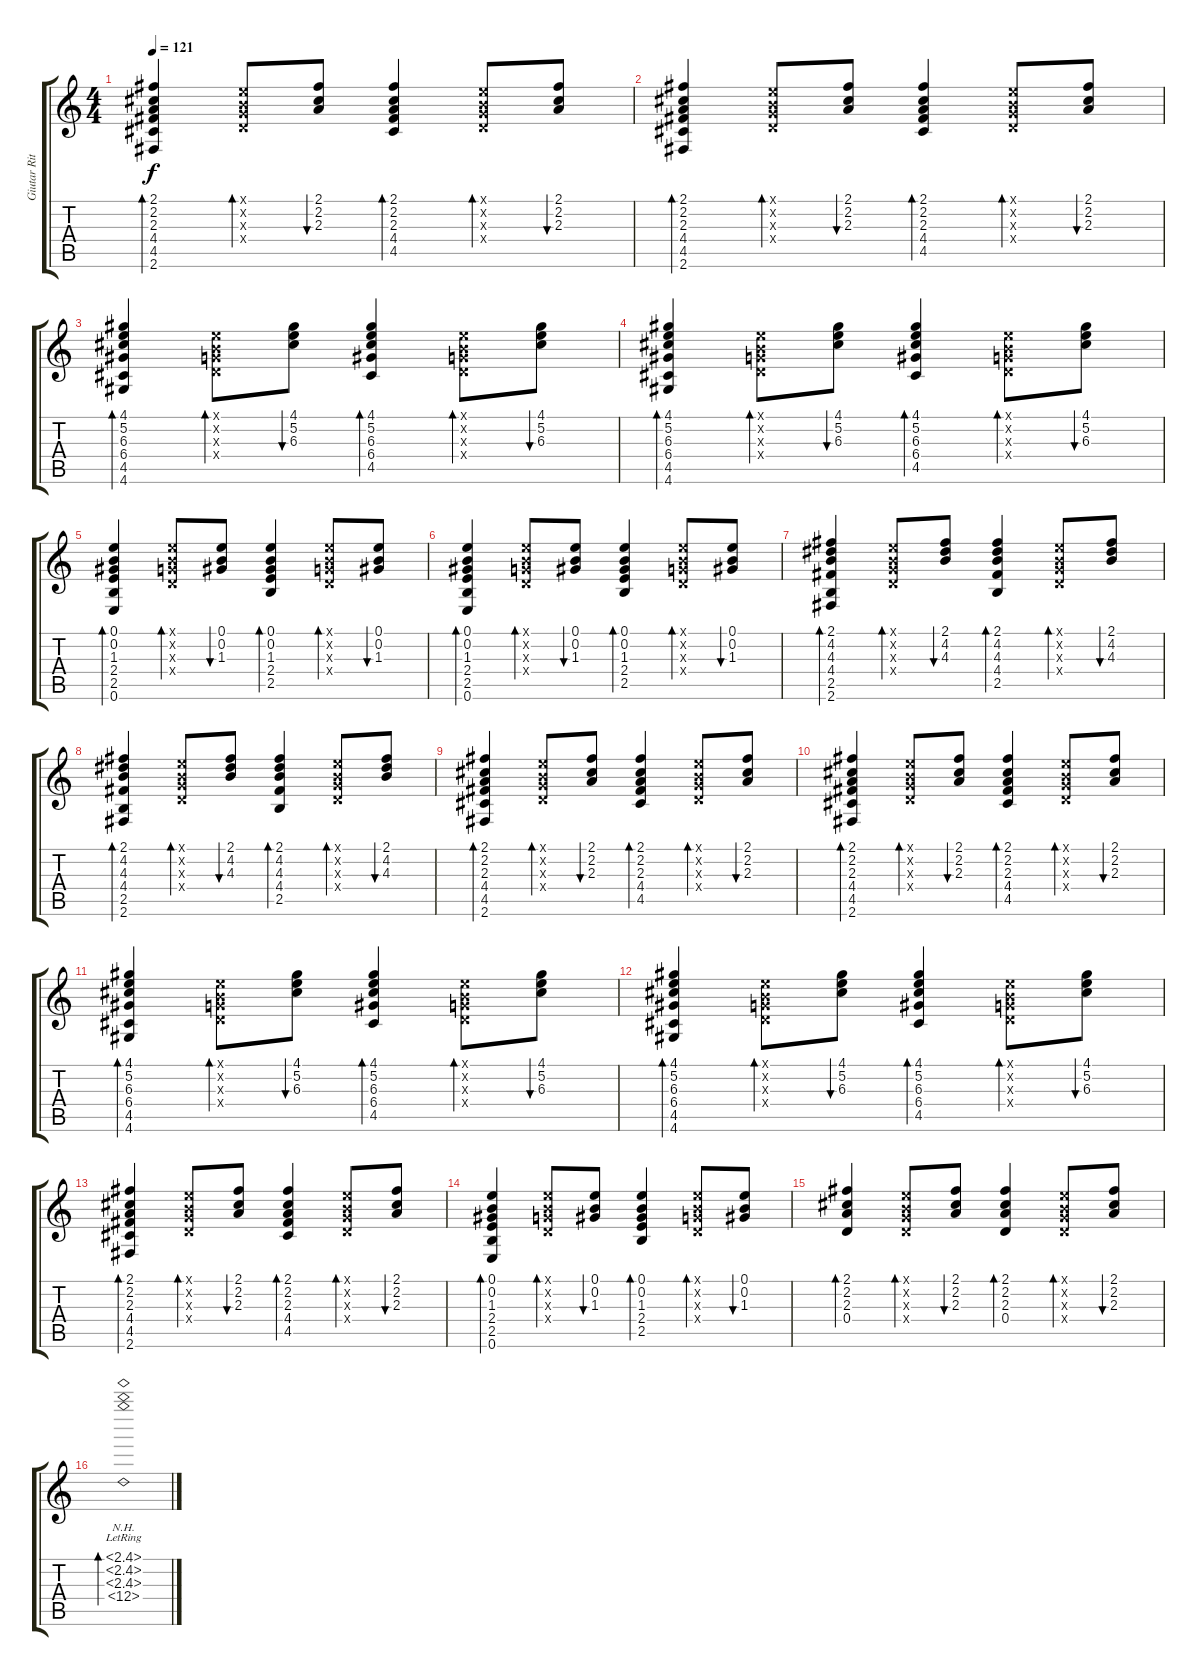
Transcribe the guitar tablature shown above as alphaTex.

\track ("Giutar Ritm" "Giutar Rit") {instrument acousticguitarnylon}
\staff {score tabs}
\tuning (E4 B3 G3 D3 A2 E2) {hide}
\ts (4 4)
\tempo 121
\clef g2
\ks c
(2.1 2.2 2.3 4.4 4.5 2.6).4{bd 120 dy f} (0.1{x} 0.2{x} 0.3{x} 0.4{x}).8{bd 60} (2.1 2.2 2.3).8{bu 60} (2.1 2.2 2.3 4.4 4.5).4{bd 120} (0.1{x} 0.2{x} 0.3{x} 0.4{x}).8{bd 60} (2.1 2.2 2.3).8{bu 60} |
(2.1 2.2 2.3 4.4 4.5 2.6).4{bd 120} (0.1{x} 0.2{x} 0.3{x} 0.4{x}).8{bd 60} (2.1 2.2 2.3).8{bu 60} (2.1 2.2 2.3 4.4 4.5).4{bd 120} (0.1{x} 0.2{x} 0.3{x} 0.4{x}).8{bd 60} (2.1 2.2 2.3).8{bu 60} |
(4.1 5.2 6.3 6.4 4.5 4.6).4{bd 60} (0.1{x} 0.2{x} 0.3{x} 0.4{x}).8{bd 60} (4.1 5.2 6.3).8{bu 60} (4.1 5.2 6.3 6.4 4.5).4{bd 120} (0.1{x} 0.2{x} 0.3{x} 0.4{x}).8{bd 60} (4.1 5.2 6.3).8{bu 60} |
(4.1 5.2 6.3 6.4 4.5 4.6).4{bd 60} (0.1{x} 0.2{x} 0.3{x} 0.4{x}).8{bd 60} (4.1 5.2 6.3).8{bu 60} (4.1 5.2 6.3 6.4 4.5).4{bd 120} (0.1{x} 0.2{x} 0.3{x} 0.4{x}).8{bd 60} (4.1 5.2 6.3).8{bu 60} |
(0.1 0.2 1.3 2.4 2.5 0.6).4{bd 120} (0.1{x} 0.2{x} 0.3{x} 0.4{x}).8{bd 60} (0.1 0.2 1.3).8{bu 60} (0.1 0.2 1.3 2.4 2.5).4{bd 120} (0.1{x} 0.2{x} 0.3{x} 0.4{x}).8{bd 60} (0.1 0.2 1.3).8{bu 60} |
(0.1 0.2 1.3 2.4 2.5 0.6).4{bd 120} (0.1{x} 0.2{x} 0.3{x} 0.4{x}).8{bd 60} (0.1 0.2 1.3).8{bu 60} (0.1 0.2 1.3 2.4 2.5).4{bd 120} (0.1{x} 0.2{x} 0.3{x} 0.4{x}).8{bd 60} (0.1 0.2 1.3).8{bu 60} |
(2.1 4.2 4.3 4.4 2.5 2.6).4{bd 120} (0.1{x} 0.2{x} 0.3{x} 0.4{x}).8{bd 60} (2.1 4.2 4.3).8{bu 60} (2.1 4.2 4.3 4.4 2.5).4{bd 120} (0.1{x} 0.2{x} 0.3{x} 0.4{x}).8{bd 60} (2.1 4.2 4.3).8{bu 60} |
(2.1 4.2 4.3 4.4 2.5 2.6).4{bd 120} (0.1{x} 0.2{x} 0.3{x} 0.4{x}).8{bd 60} (2.1 4.2 4.3).8{bu 60} (2.1 4.2 4.3 4.4 2.5).4{bd 120} (0.1{x} 0.2{x} 0.3{x} 0.4{x}).8{bd 60} (2.1 4.2 4.3).8{bu 60} |
(2.1 2.2 2.3 4.4 4.5 2.6).4{bd 120} (0.1{x} 0.2{x} 0.3{x} 0.4{x}).8{bd 60} (2.1 2.2 2.3).8{bu 60} (2.1 2.2 2.3 4.4 4.5).4{bd 120} (0.1{x} 0.2{x} 0.3{x} 0.4{x}).8{bd 60} (2.1 2.2 2.3).8{bu 60} |
(2.1 2.2 2.3 4.4 4.5 2.6).4{bd 120} (0.1{x} 0.2{x} 0.3{x} 0.4{x}).8{bd 60} (2.1 2.2 2.3).8{bu 60} (2.1 2.2 2.3 4.4 4.5).4{bd 120} (0.1{x} 0.2{x} 0.3{x} 0.4{x}).8{bd 60} (2.1 2.2 2.3).8{bu 60} |
(4.1 5.2 6.3 6.4 4.5 4.6).4{bd 60} (0.1{x} 0.2{x} 0.3{x} 0.4{x}).8{bd 60} (4.1 5.2 6.3).8{bu 60} (4.1 5.2 6.3 6.4 4.5).4{bd 120} (0.1{x} 0.2{x} 0.3{x} 0.4{x}).8{bd 60} (4.1 5.2 6.3).8{bu 60} |
(4.1 5.2 6.3 6.4 4.5 4.6).4{bd 60} (0.1{x} 0.2{x} 0.3{x} 0.4{x}).8{bd 60} (4.1 5.2 6.3).8{bu 60} (4.1 5.2 6.3 6.4 4.5).4{bd 120} (0.1{x} 0.2{x} 0.3{x} 0.4{x}).8{bd 60} (4.1 5.2 6.3).8{bu 60} |
(2.1 2.2 2.3 4.4 4.5 2.6).4{bd 120} (0.1{x} 0.2{x} 0.3{x} 0.4{x}).8{bd 60} (2.1 2.2 2.3).8{bu 60} (2.1 2.2 2.3 4.4 4.5).4{bd 120} (0.1{x} 0.2{x} 0.3{x} 0.4{x}).8{bd 60} (2.1 2.2 2.3).8{bu 60} |
(0.1 0.2 1.3 2.4 2.5 0.6).4{bd 120} (0.1{x} 0.2{x} 0.3{x} 0.4{x}).8{bd 60} (0.1 0.2 1.3).8{bu 60} (0.1 0.2 1.3 2.4 2.5).4{bd 120} (0.1{x} 0.2{x} 0.3{x} 0.4{x}).8{bd 60} (0.1 0.2 1.3).8{bu 60} |
(2.1 2.2 2.3 0.4).4{bd 120} (0.1{x} 0.2{x} 0.3{x} 0.4{x}).8{bd 60} (2.1 2.2 2.3).8{bu 60} (2.1 2.2 2.3 0.4).4{bd 120} (0.1{x} 0.2{x} 0.3{x} 0.4{x}).8{bd 60} (2.1 2.2 2.3).8{bu 60} |
(2.1{nh lr} 2.2{nh lr} 2.3{nh lr} 0.4{nh lr}).1{bd 480}
